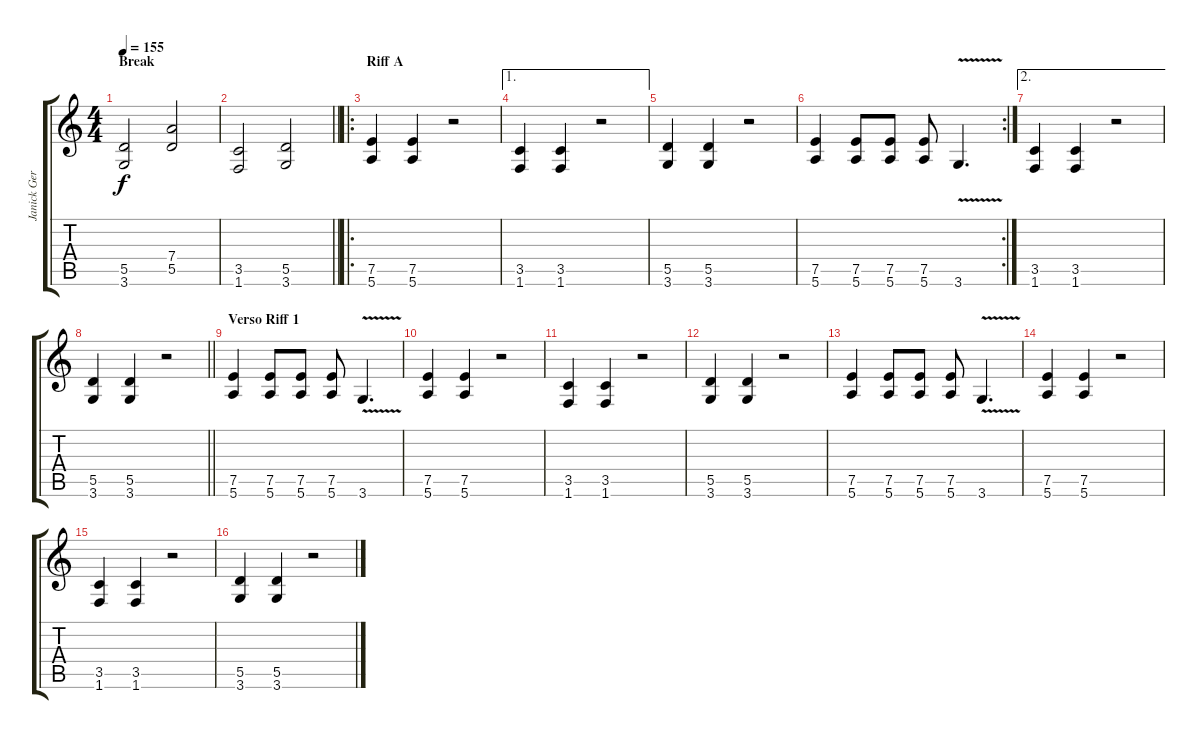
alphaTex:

\track ("Janick Gers" "Janick Ger") {instrument distortionguitar}
\staff {score tabs}
\tuning (E4 B3 G3 D3 A2 E2) {hide}
\ts (4 4)
\section ("" "Break")
\tempo 155
\clef g2
\ks c
(5.5 3.6).2{dy f} (7.4 5.5).2 |
\barLineRight lightlight
(3.5 1.6).2 (5.5 3.6).2 |
\ro
\section ("" "Riff A")
(7.5 5.6).4 (7.5 5.6).4 r.2 |
\ae 1
(3.5 1.6).4 (3.5 1.6).4 r.2 |
(5.5 3.6).4 (5.5 3.6).4 r.2 |
\rc 2
(7.5 5.6).4 (7.5 5.6).8 (7.5 5.6).8 (7.5 5.6).8 3.6{v}.4{d} |
\ae 2
(3.5 1.6).4 (3.5 1.6).4 r.2 |
\barLineRight lightlight
(5.5 3.6).4 (5.5 3.6).4 r.2 |
\section ("" "Verso Riff 1")
(7.5 5.6).4 (7.5 5.6).8 (7.5 5.6).8 (7.5 5.6).8 3.6{v}.4{d} |
(7.5 5.6).4 (7.5 5.6).4 r.2 |
(3.5 1.6).4 (3.5 1.6).4 r.2 |
(5.5 3.6).4 (5.5 3.6).4 r.2 |
(7.5 5.6).4 (7.5 5.6).8 (7.5 5.6).8 (7.5 5.6).8 3.6{v}.4{d} |
(7.5 5.6).4 (7.5 5.6).4 r.2 |
(3.5 1.6).4 (3.5 1.6).4 r.2 |
(5.5 3.6).4 (5.5 3.6).4 r.2
